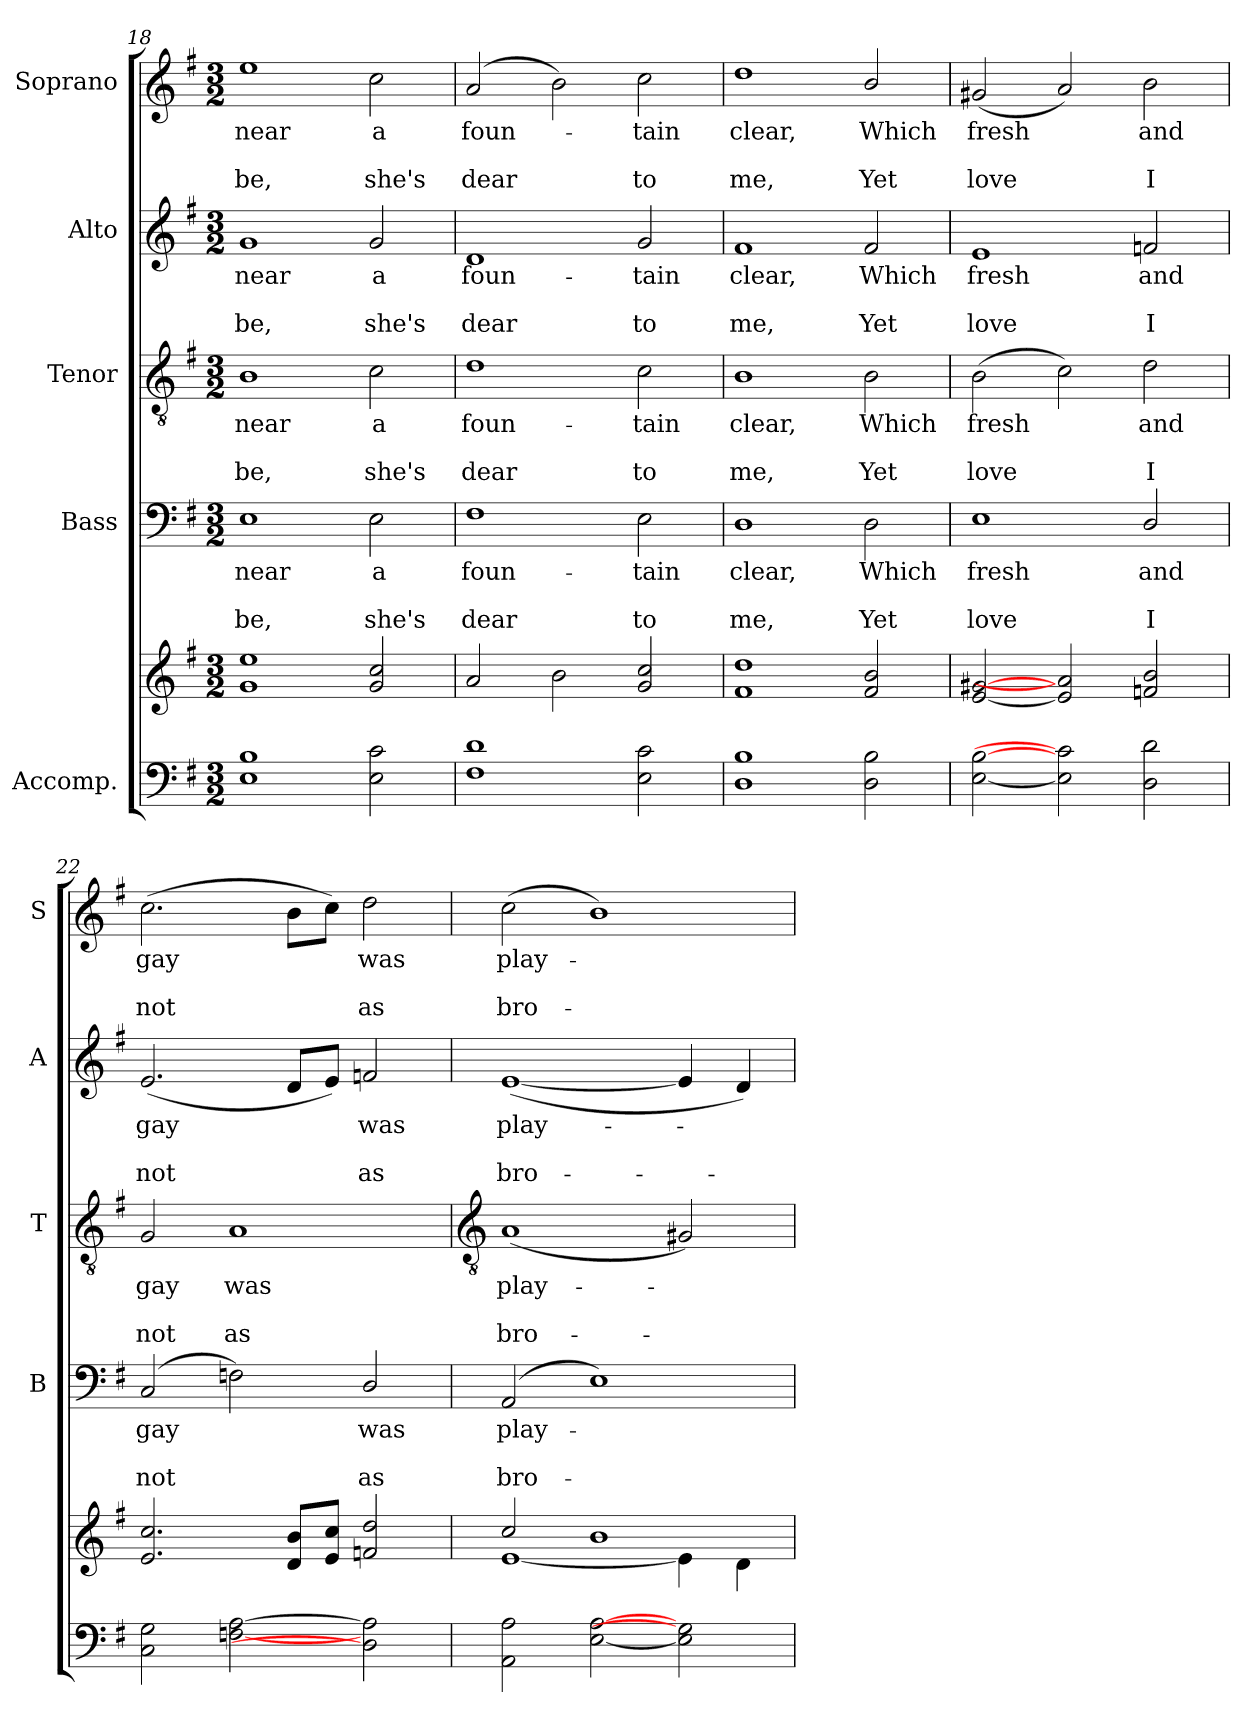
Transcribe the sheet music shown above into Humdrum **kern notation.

**kern	**kern	**kern	**text	**text	**text	**kern	**text	**text	**text	**kern	**text	**text	**text	**kern	**text	**text	**text
*part5	*part5	*part4	*part4	*part4	*part4	*part3	*part3	*part3	*part3	*part2	*part2	*part2	*part2	*part1	*part1	*part1	*part1
*staff6	*staff5	*staff4	*staff4	*staff4	*staff4	*staff3	*staff3	*staff3	*staff3	*staff2	*staff2	*staff2	*staff2	*staff1	*staff1	*staff1	*staff1
*I"Accomp.	*	*I"Bass	*	*	*	*I"Tenor	*	*	*	*I"Alto	*	*	*	*I"Soprano	*	*	*
*	*	*I'B	*	*	*	*I'T	*	*	*	*I'A	*	*	*	*I'S	*	*	*
!!LO:LB:g=z
*clefF4	*clefG2	*clefF4	*	*	*	*clefGv2	*	*	*	*clefG2	*	*	*	*clefG2	*	*	*
*k[f#]	*k[f#]	*k[f#]	*	*	*	*k[f#]	*	*	*	*k[f#]	*	*	*	*k[f#]	*	*	*
*G:	*G:	*G:	*	*	*	*G:	*	*	*	*G:	*	*	*	*G:	*	*	*
*M3/2	*M3/2	*M3/2	*	*	*	*M3/2	*	*	*	*M3/2	*	*	*	*M3/2	*	*	*
=18	=18	=18	=18	=18	=18	=18	=18	=18	=18	=18	=18	=18	=18	=18	=18	=18	=18
!	!	!	!LO:LY:b	!	!LO:LY:b	!	!LO:LY:b	!	!LO:LY:b	!	!LO:LY:b	!	!LO:LY:b	!	!LO:LY:b	!	!LO:LY:b
1E 1B	1g 1ee	1E	near	.	be,	1B	near	.	be,	1g	near	.	be,	1ee	near	.	be,
!	!	!	!LO:LY:b	!	!LO:LY:b	!	!LO:LY:b	!	!LO:LY:b	!	!LO:LY:b	!	!LO:LY:b	!	!LO:LY:b	!	!LO:LY:b
2E 2c	2g 2cc	2E	a	.	she's	2c	a	.	she's	2g	a	.	she's	2cc	a	.	she's
=19	=19	=19	=19	=19	=19	=19	=19	=19	=19	=19	=19	=19	=19	=19	=19	=19	=19
!	!	!	!LO:LY:b	!	!LO:LY:b	!	!LO:LY:b	!	!LO:LY:b	!	!LO:LY:b	!	!LO:LY:b	!	!LO:LY:b	!	!LO:LY:b
1F# 1d	2a	1F#	foun-	.	-dear	1d	foun-	.	-dear	1d	foun-	.	-dear	(<2a	foun-	.	dear
.	2b	.	.	.	.	.	.	.	.	.	.	.	.	2b)	.	.	.
!	!	!	!LO:LY:b	!	!LO:LY:b	!	!LO:LY:b	!	!LO:LY:b	!	!LO:LY:b	!	!LO:LY:b	!	!LO:LY:b	!	!LO:LY:b
2E 2c	2g 2cc	2E	tain	.	to	2c	tain	.	to	2g	tain	.	to	2cc	tain	.	to
=20	=20	=20	=20	=20	=20	=20	=20	=20	=20	=20	=20	=20	=20	=20	=20	=20	=20
!	!	!	!LO:LY:b	!	!LO:LY:b	!	!LO:LY:b	!	!LO:LY:b	!	!LO:LY:b	!	!LO:LY:b	!	!LO:LY:b	!	!LO:LY:b
1D 1B	1f# 1dd	1D	clear,	.	me,	1B	clear,	.	me,	1f#	clear,	.	me,	1dd	clear,	.	me,
!	!	!	!LO:LY:b	!	!LO:LY:b	!	!LO:LY:b	!	!LO:LY:b	!	!LO:LY:b	!	!LO:LY:b	!	!LO:LY:b	!	!LO:LY:b
2D 2B	2f#/ 2b/	2D	Which	.	Yet	2B	Which	.	Yet	2f#	Which	.	Yet	2b/	Which	.	Yet
=21	=21	=21	=21	=21	=21	=21	=21	=21	=21	=21	=21	=21	=21	=21	=21	=21	=21
!	!	!	!LO:LY:b	!	!LO:LY:b	!	!LO:LY:b	!	!LO:LY:b	!	!LO:LY:b	!	!LO:LY:b	!	!LO:LY:b	!	!LO:LY:b
[2E [2B	[2e [2g#X	1E	fresh	.	love	(>2B	fresh	.	love	1e	fresh	.	love	(<2g#X	fresh	.	love
2E] 2c]	2e] 2a]	.	.	.	.	2c)	.	.	.	.	.	.	.	2a)	.	.	.
!	!	!	!LO:LY:b	!	!LO:LY:b	!	!LO:LY:b	!	!LO:LY:b	!	!LO:LY:b	!	!LO:LY:b	!	!LO:LY:b	!	!LO:LY:b
2D\ 2d\	2fn 2b	2D/	and	.	I	2d	and	.	I	2fn	and	.	I	2b	and	.	I
=22	=22	=22	=22	=22	=22	=22	=22	=22	=22	=22	=22	=22	=22	=22	=22	=22	=22
!	!	!	!LO:LY:b	!	!LO:LY:b	!	!LO:LY:b	!	!LO:LY:b	!	!LO:LY:b	!	!LO:LY:b	!	!LO:LY:b	!	!LO:LY:b
2C 2G	2.e 2.cc	(<2C	gay	.	not	2G	gay	.	not	(<2.e	gay	.	not	(>2.cc	gay	.	not
!	!	!	!	!	!	!	!LO:LY:b	!	!LO:LY:b	!	!	!	!	!	!	!	!
[2Fn [2A	.	2Fn)	.	.	.	1A	was	.	as	.	.	.	.	.	.	.	.
.	8d 8bL	.	.	.	.	.	.	.	.	8dL	.	.	.	8bL	.	.	.
.	8e 8ccJ	.	.	.	.	.	.	.	.	8eJ)	.	.	.	8ccJ)	.	.	.
!	!	!	!LO:LY:b	!	!LO:LY:b	!	!	!	!	!	!LO:LY:b	!	!LO:LY:b	!	!LO:LY:b	!	!LO:LY:b
2D\] 2A\]	2fn 2dd	2D/	was	.	as	.	.	.	.	2fn	was	.	as	2dd	was	.	as
!!LO:LB:g=z
=23	=23	=23	=23	=23	=23	=23	=23	=23	=23	=23	=23	=23	=23	=23	=23	=23	=23
*	*	*	*	*	*	*clefGv2	*	*	*	*	*	*	*	*	*	*	*
*	*^	*	*	*	*	*	*	*	*	*	*	*	*	*	*	*	*
!	!	!	!	!LO:LY:b	!	!LO:LY:b	!	!LO:LY:b	!	!LO:LY:b	!	!LO:LY:b	!	!LO:LY:b	!	!LO:LY:b	!	!LO:LY:b
2AA 2A	2cc/	[1e\	(<2AA	play-	.	bro-	(<1A	play-	.	bro-	(<[1e	play-	.	bro-	(>2cc	play-	.	bro-
[2E [2A	1b	.	1E)	.	.	.	.	.	.	.	.	.	.	.	1b)	.	.	.
2E] 2G#]	.	4e\]	.	.	.	.	2G#X)	.	.	.	4e]	.	.	.	.	.	.	.
.	.	4d\	.	.	.	.	.	.	.	.	4d)	.	.	.	.	.	.	.
*	*v	*v	*	*	*	*	*	*	*	*	*	*	*	*	*	*	*	*
=	=	=	=	=	=	=	=	=	=	=	=	=	=	=	=	=	=
*-	*-	*-	*-	*-	*-	*-	*-	*-	*-	*-	*-	*-	*-	*-	*-	*-	*-
